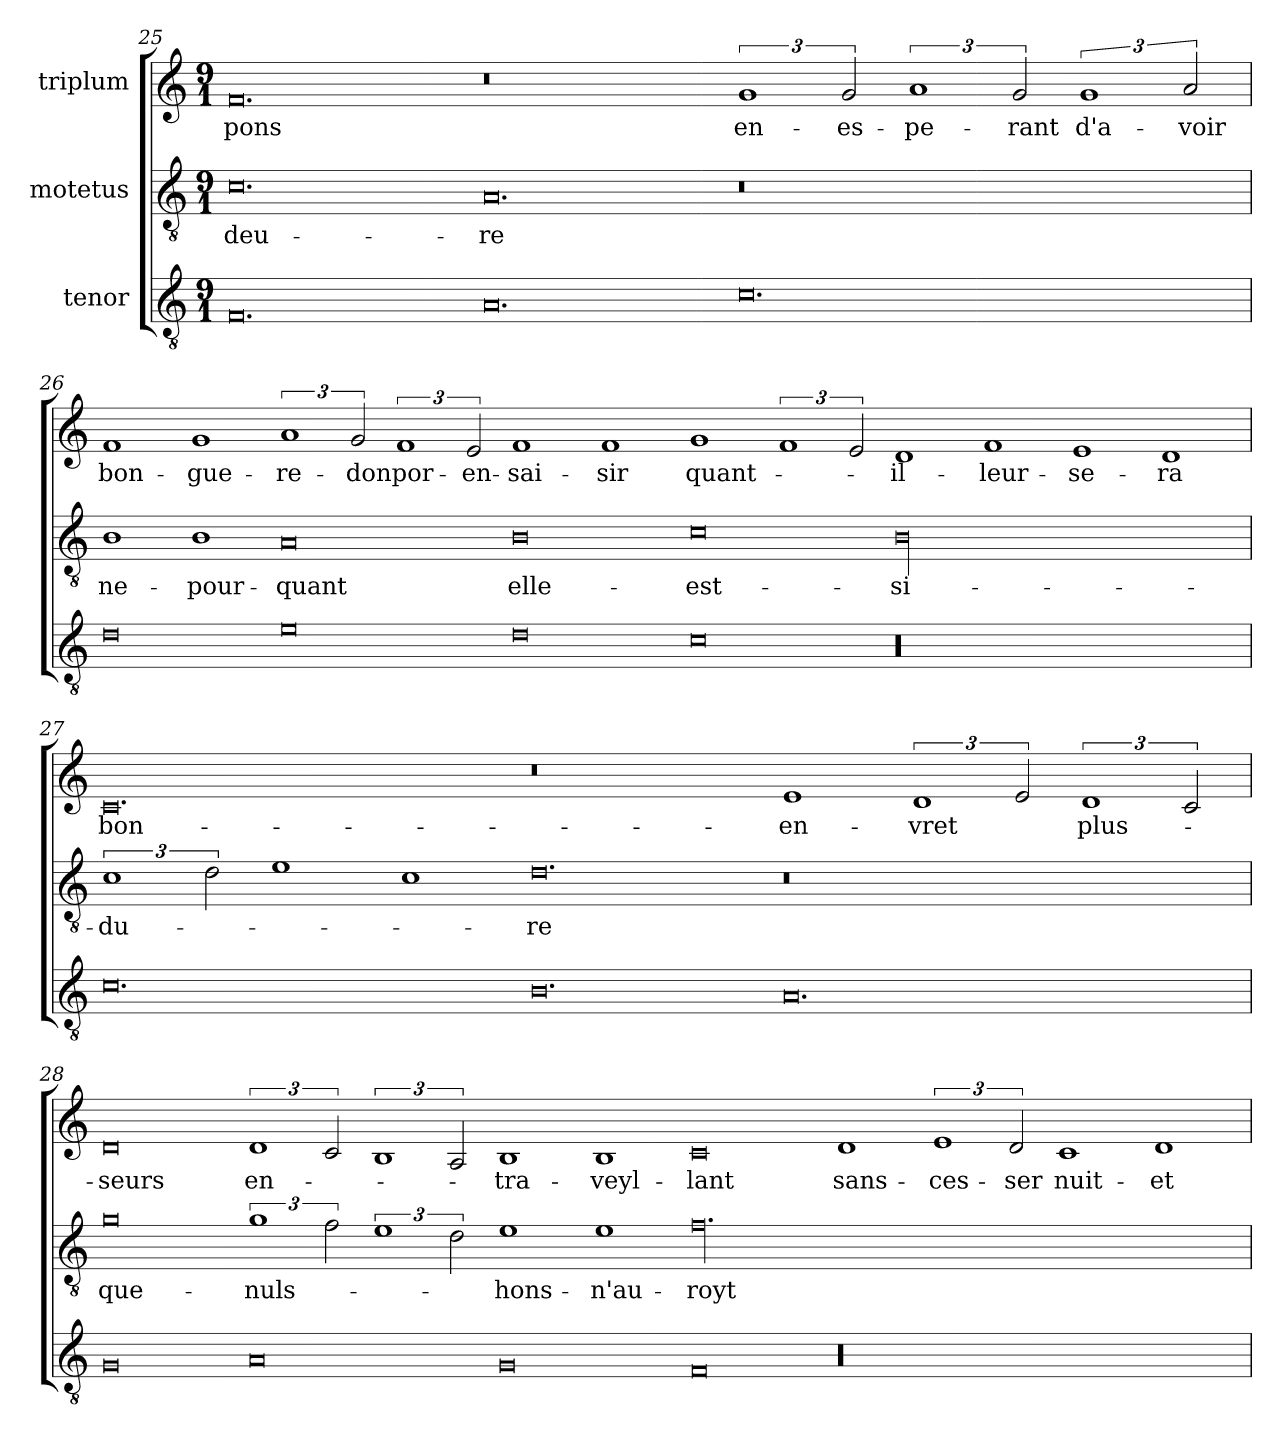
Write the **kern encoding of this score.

**kern	**kern	**text	**kern	**text
*part3	*part2	*part2	*part1	*part1
*staff3	*staff2	*staff2	*staff1	*staff1
*I"tenor	*I"motetus	*	*I"triplum	*
!!LO:PB:g=z
*clefGv2	*clefGv2	*	*clefG2	*
*k[]	*k[]	*	*k[]	*
*C:	*C:	*	*C:	*
*M9/1	*M9/1	*	*M9/1	*
=25	=25	=25	=25	=25
0.F/	0.c\	deu-	0.f/	-pons
0.A/	0.A/	-re	0.r	.
0.c\	0.r	.	3%2g/	en-
.	.	.	3g/	es-
.	.	.	3%2a/	-pe-
.	.	.	3g/	-rant
.	.	.	3%2g/	d'a-
.	.	.	3a/	-voir
=26	=26	=26	=26	=26
0d\	1B\	ne-	1f/	bon-
.	1B\	pour-	1g/	gue-
0e\	0A/	-quant	3%2a/	-re-
.	.	.	3g/	-don
.	.	.	3%2f/	por-
.	.	.	3e/	en-
0d\	0B\	elle-	1f/	sai-
.	.	.	1f/	-sir
0c\	0c\	est-	1g/	quant-
.	.	.	3%2f/	.
.	.	.	3e/	.
00r	00B\	si-	1d/	il-
.	.	.	1f/	leur-
.	.	.	1e/	se-
.	.	.	1d/	-ra
=27	=27	=27	=27	=27
0.c\	3%2c\	du-	0.c/	bon-
.	3d\	.	.	.
.	1e\	.	.	.
.	1c\	.	.	.
0.B\	0.d\	-re	0.r	.
0.A/	0.r	.	1e/	en-
.	.	.	3%2d/	-vret
.	.	.	3e/	.
.	.	.	3%2d/	plus-
.	.	.	3c/	.
=28	=28	=28	=28	=28
0G/	0g\	que-	0d/	-seurs
0A/	3%2g\	nuls-	3%2d/	en-
.	3f\	.	3c/	.
.	3%2e\	.	3%2B/	.
.	3d\	.	3A/	.
0G/	1e\	hons-	1B/	tra-
.	1e\	n'au-	1B/	-veyl-
0F/	00.f\	-royt	0c/	-lant
00r	.	.	1d/	sans-
.	.	.	3%2e/	ces-
.	.	.	3d/	-ser
.	.	.	1c/	nuit-
.	.	.	1d/	et-
=	=	=	=	=
*-	*-	*-	*-	*-
